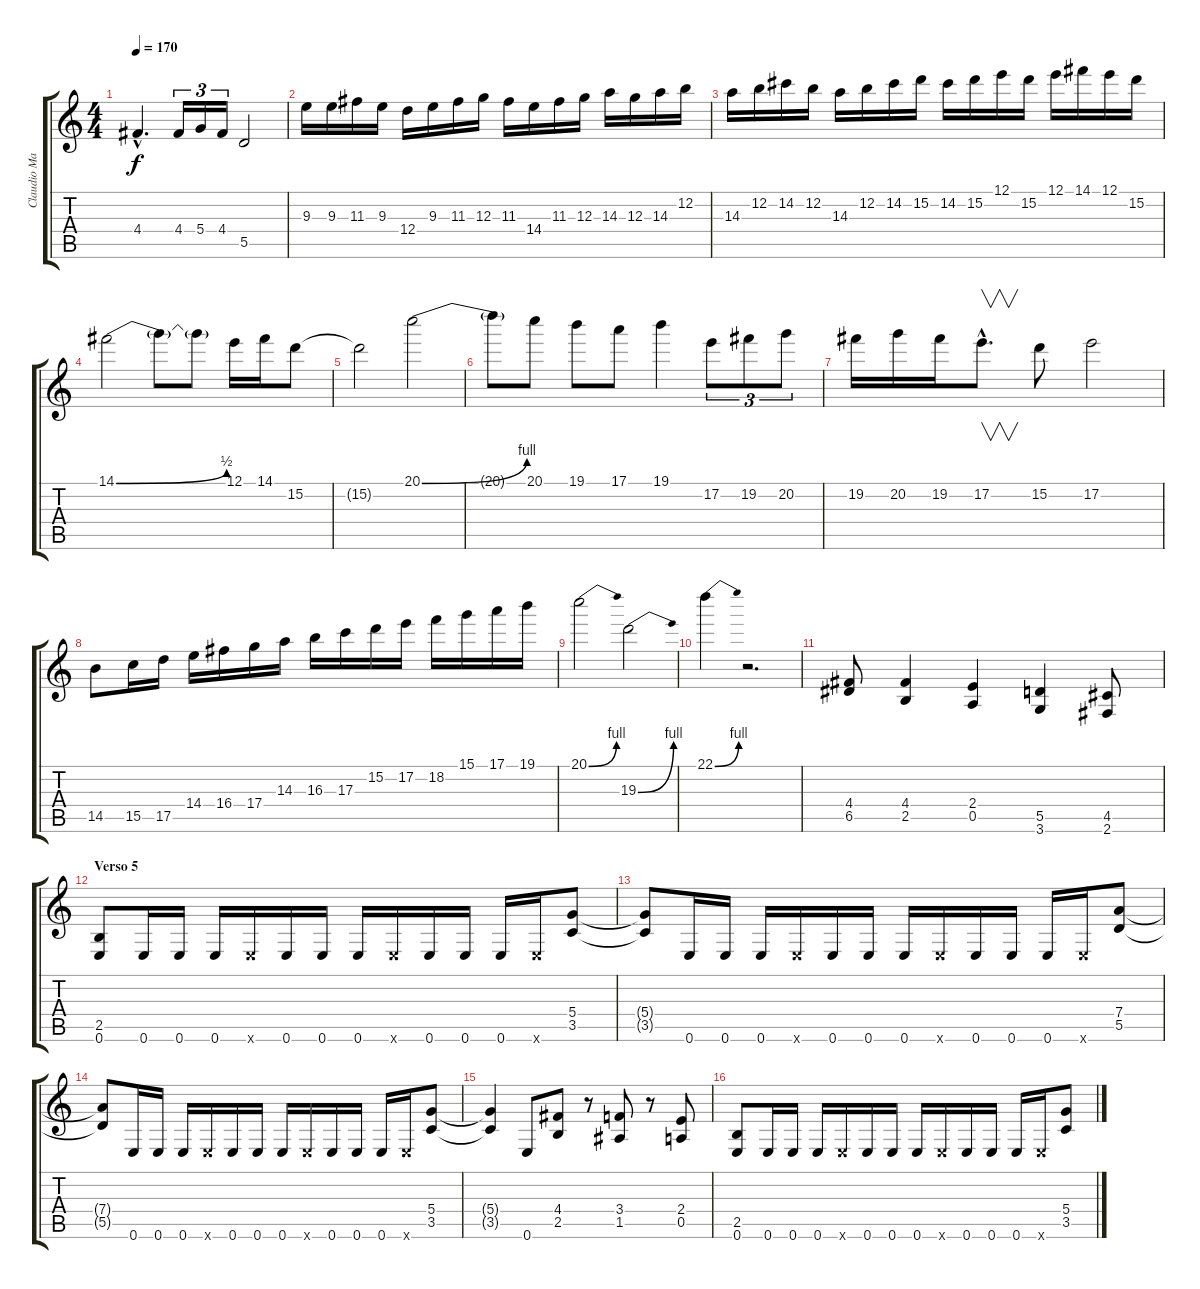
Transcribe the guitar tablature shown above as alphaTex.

\track ("Claudio Marciello (Gtr 1)" "Claudio Ma") {instrument distortionguitar}
\staff {score tabs}
\tuning (E4 B3 G3 D3 A2 E2) {hide}
\ts (4 4)
\tempo 170
\clef g2
\ks c
4.4{hac}.4{d dy f} 4.4.16{tu (3 2)} 5.4.16{tu (3 2)} 4.4.16{tu (3 2)} 5.5.2 |
9.3.16 9.3.16 11.3.16 9.3.16 12.4.16 9.3.16 11.3.16 12.3.16 11.3.16 14.4.16 11.3.16 12.3.16 14.3.16 12.3.16 14.3.16 12.2.16 |
14.3.16 12.2.16 14.2.16 12.2.16 14.3.16 12.2.16 14.2.16 15.2.16 14.2.16 15.2.16 12.1.16 15.2.16 12.1.16 14.1.16 12.1.16 15.2.16 |
14.1{be (bend 0 0 60 2)}.2 14.1{t}.8 14.1{t}.8 12.1.16 14.1.16 15.2.8 |
15.2{t}.2 20.1{be (bend 0 0 60 4)}.2 |
20.1{t}.8 20.1.8 19.1.8 17.1.8 19.1.4 17.2.8{tu (3 2)} 19.2.8{tu (3 2)} 20.2.8{tu (3 2)} |
19.2.16 20.2.16 19.2.16 17.2{hac}.8{v d} 15.2.8 17.2.2 |
14.5.8 15.5.16 17.5.16 14.4.16 16.4.16 17.4.16 14.3.16 16.3.16 17.3.16 15.2.16 17.2.16 18.2.16 15.1.16 17.1.16 19.1.16 |
20.1{be (bend 0 0 60 4)}.2 19.3{be (bend 0 0 60 4)}.2 |
22.1{be (bend 0 0 60 4)}.4 r.2{d} |
(4.4 6.5).8 (4.4 2.5).4 (2.4 0.5).4 (5.5 3.6).4 (4.5 2.6).8 |
\section ("" "Verso 5")
(2.5 0.6).8 0.6.16 0.6.16 0.6.16 0.6{x}.16 0.6.16 0.6.16 0.6.16 0.6{x}.16 0.6.16 0.6.16 0.6.16 0.6{x}.16 (5.4 3.5).8 |
(5.4{t} 3.5{t}).8 0.6.16 0.6.16 0.6.16 0.6{x}.16 0.6.16 0.6.16 0.6.16 0.6{x}.16 0.6.16 0.6.16 0.6.16 0.6{x}.16 (7.4 5.5).8 |
(7.4{t} 5.5{t}).8 0.6.16 0.6.16 0.6.16 0.6{x}.16 0.6.16 0.6.16 0.6.16 0.6{x}.16 0.6.16 0.6.16 0.6.16 0.6{x}.16 (5.4 3.5).8 |
(5.4{t} 3.5{t}).4 0.6.8 (4.4 2.5).8 r.8 (3.4 1.5).8 r.8 (2.4 0.5).8 |
(2.5 0.6).8 0.6.16 0.6.16 0.6.16 0.6{x}.16 0.6.16 0.6.16 0.6.16 0.6{x}.16 0.6.16 0.6.16 0.6.16 0.6{x}.16 (5.4 3.5).8
